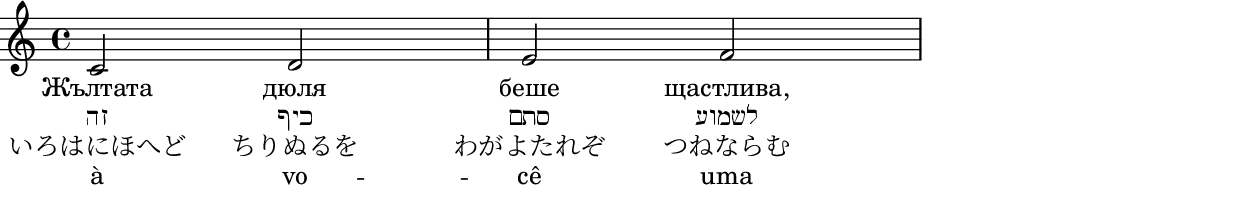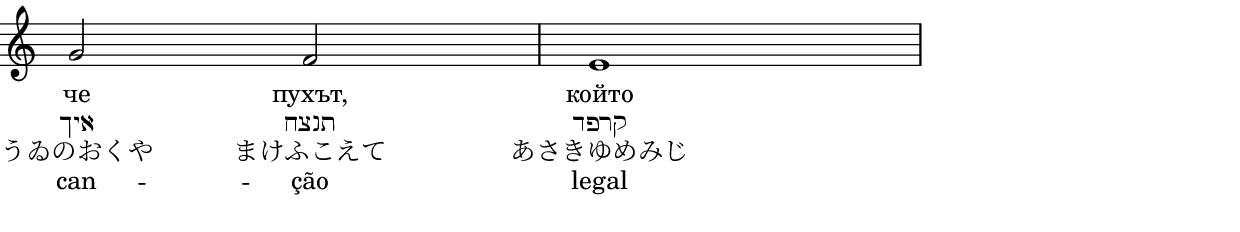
%% Generated by lilypond-book.py
%% Options: [exampleindent=10.16\mm,indent=0\mm,line-width=160\mm]
\include "lilypond-book-preamble.ly"


% ****************************************************************
% Start cut-&-pastable-section
% ****************************************************************



\paper {
  indent = 0\mm
  line-width = 160\mm
  % offset the left padding, also add 1mm as lilypond creates cropped
  % images with a little space on the right
  line-width = #(- line-width (* mm  3.000000) (* mm 1))
}

\layout {
  
}





% ****************************************************************
% ly snippet:
% ****************************************************************
\sourcefilename "utf-8.ly"
\sourcefileline 0
%% DO NOT EDIT this file manually; it is automatically
%% generated from LSR http://lsr.dsi.unimi.it
%% Make any changes in LSR itself, or in Documentation/snippets/new/ ,
%% and then run scripts/auxiliar/makelsr.py
%%
%% This file is in the public domain.
\version "2.14.2"

\header {
  lsrtags = "text"

  texidoc = "
Various scripts may be used for texts (like titles and lyrics) by
entering them in UTF-8 encoding, and using a Pango based backend.
Depending on the fonts installed, this fragment will render Bulgarian
(Cyrillic), Hebrew, Japanese and Portuguese.

"
  doctitle = "UTF-8"
} % begin verbatim

% end verbatim - this comment is a hack to prevent texinfo.tex
% from choking on non-European UTF-8 subsets

%% Edit this file using a Unicode aware editor, such as GVIM, GEDIT, Emacs

%{

You may have to install additional fonts.

Red Hat Fedora

    taipeifonts fonts-xorg-truetype ttfonts-ja fonts-arabic \
   ttfonts-zh_CN fonts-ja fonts-hebrew

Debian GNU/Linux

   apt-get install emacs-intl-fonts xfonts-intl-.* \
  ttf-kochi-gothic ttf-kochi-mincho \
  xfonts-bolkhov-75dpi xfonts-cronyx-100dpi xfonts-cronyx-75dpi
%}

% Cyrillic font
bulgarian = \lyricmode {
  Жълтата дюля беше щастлива, че пухът, който цъфна, замръзна като гьон.
}

hebrew = \lyricmode {
  זה כיף סתם לשמוע איך תנצח קרפד עץ טוב בגן.
}

japanese = \lyricmode {
  いろはにほへど ちりぬるを
  わがよたれぞ  つねならむ
  うゐのおくや  まけふこえて
  あさきゆめみじ ゑひもせず
}

% "a legal song to you"
portuguese = \lyricmode {
  à vo -- cê uma can -- ção legal
}

\relative c' {
  c2 d
  e2 f
  g2 f
  e1
}
\addlyrics { \bulgarian }
\addlyrics { \hebrew }
\addlyrics { \japanese }
\addlyrics { \portuguese }



% ****************************************************************
% end ly snippet
% ****************************************************************
